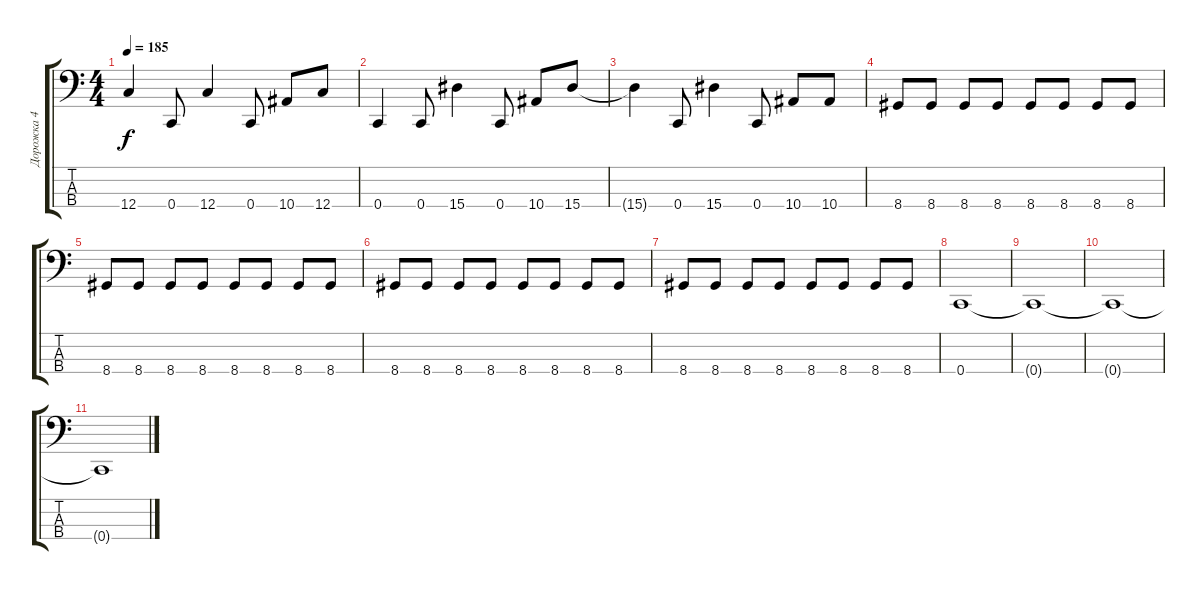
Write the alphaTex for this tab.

\track ("Дорожка 4" "Дорожка 4") {instrument electricbassfinger}
\staff {score tabs}
\tuning (F2 C2 G1 C1) {hide}
\ts (4 4)
\tempo 185
\clef f4
\ks c
12.4{t}.4{dy f} 0.4.8 12.4.4 0.4.8 10.4.8 12.4.8 |
0.4.4 0.4.8 15.4.4 0.4.8 10.4.8 15.4.8 |
15.4{t}.4 0.4.8 15.4.4 0.4.8 10.4.8 10.4.8 |
8.4.8 8.4.8 8.4.8 8.4.8 8.4.8 8.4.8 8.4.8 8.4.8 |
8.4.8 8.4.8 8.4.8 8.4.8 8.4.8 8.4.8 8.4.8 8.4.8 |
8.4.8 8.4.8 8.4.8 8.4.8 8.4.8 8.4.8 8.4.8 8.4.8 |
8.4.8 8.4.8 8.4.8 8.4.8 8.4.8 8.4.8 8.4.8 8.4.8 |
0.4.1 |
0.4{t}.1 |
0.4{t}.1 |
0.4{t}.1
